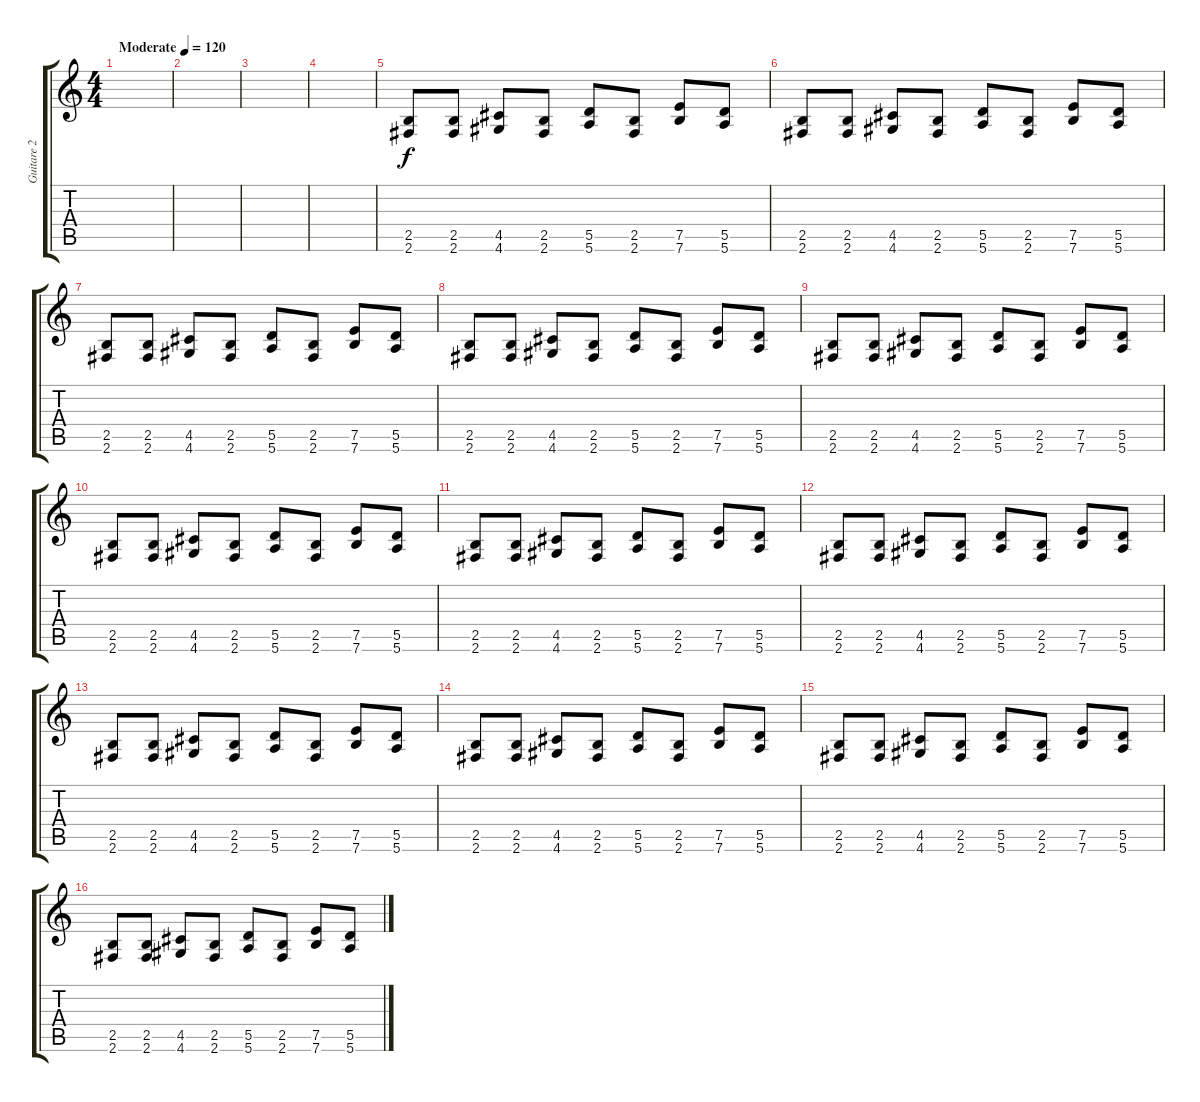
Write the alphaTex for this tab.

\track ("Guitare 2" "Guitare 2") {instrument distortionguitar}
\staff {score tabs}
\tuning (E4 B3 G3 D3 A2 E2) {hide}
\ts (4 4)
\tempo (120 "Moderate")
\clef g2
\ks c
|
|
|
|
(2.5 2.6).8 (2.5 2.6).8 (4.5 4.6).8 (2.5 2.6).8 (5.5 5.6).8 (2.5 2.6).8 (7.5 7.6).8 (5.5 5.6).8 |
(2.5 2.6).8 (2.5 2.6).8 (4.5 4.6).8 (2.5 2.6).8 (5.5 5.6).8 (2.5 2.6).8 (7.5 7.6).8 (5.5 5.6).8 |
(2.5 2.6).8 (2.5 2.6).8 (4.5 4.6).8 (2.5 2.6).8 (5.5 5.6).8 (2.5 2.6).8 (7.5 7.6).8 (5.5 5.6).8 |
(2.5 2.6).8 (2.5 2.6).8 (4.5 4.6).8 (2.5 2.6).8 (5.5 5.6).8 (2.5 2.6).8 (7.5 7.6).8 (5.5 5.6).8 |
(2.5 2.6).8 (2.5 2.6).8 (4.5 4.6).8 (2.5 2.6).8 (5.5 5.6).8 (2.5 2.6).8 (7.5 7.6).8 (5.5 5.6).8 |
(2.5 2.6).8 (2.5 2.6).8 (4.5 4.6).8 (2.5 2.6).8 (5.5 5.6).8 (2.5 2.6).8 (7.5 7.6).8 (5.5 5.6).8 |
(2.5 2.6).8 (2.5 2.6).8 (4.5 4.6).8 (2.5 2.6).8 (5.5 5.6).8 (2.5 2.6).8 (7.5 7.6).8 (5.5 5.6).8 |
(2.5 2.6).8 (2.5 2.6).8 (4.5 4.6).8 (2.5 2.6).8 (5.5 5.6).8 (2.5 2.6).8 (7.5 7.6).8 (5.5 5.6).8 |
(2.5 2.6).8 (2.5 2.6).8 (4.5 4.6).8 (2.5 2.6).8 (5.5 5.6).8 (2.5 2.6).8 (7.5 7.6).8 (5.5 5.6).8 |
(2.5 2.6).8 (2.5 2.6).8 (4.5 4.6).8 (2.5 2.6).8 (5.5 5.6).8 (2.5 2.6).8 (7.5 7.6).8 (5.5 5.6).8 |
(2.5 2.6).8 (2.5 2.6).8 (4.5 4.6).8 (2.5 2.6).8 (5.5 5.6).8 (2.5 2.6).8 (7.5 7.6).8 (5.5 5.6).8 |
(2.5 2.6).8 (2.5 2.6).8 (4.5 4.6).8 (2.5 2.6).8 (5.5 5.6).8 (2.5 2.6).8 (7.5 7.6).8 (5.5 5.6).8
